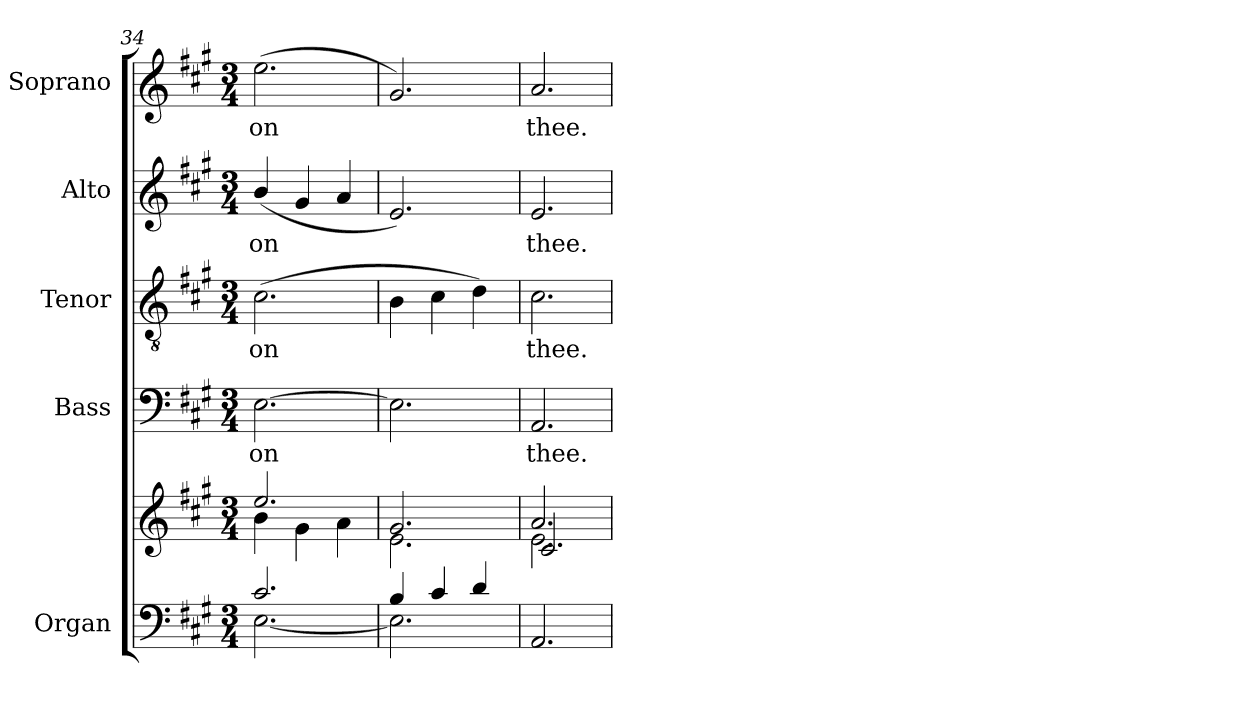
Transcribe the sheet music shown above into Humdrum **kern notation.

**kern	**kern	**kern	**text	**kern	**text	**kern	**text	**kern	**text
*part5	*part5	*part4	*part4	*part3	*part3	*part2	*part2	*part1	*part1
*staff6	*staff5	*staff4	*staff4	*staff3	*staff3	*staff2	*staff2	*staff1	*staff1
*I"Organ	*	*I"Bass	*	*I"Tenor	*	*I"Alto	*	*I"Soprano	*
*	*	*I'B	*	*I'T	*	*I'A	*	*I'S	*
*clefF4	*clefG2	*clefF4	*	*clefGv2	*	*clefG2	*	*clefG2	*
*k[f#c#g#]	*k[f#c#g#]	*k[f#c#g#]	*	*k[f#c#g#]	*	*k[f#c#g#]	*	*k[f#c#g#]	*
*A:	*A:	*A:	*	*A:	*	*A:	*	*A:	*
*M3/4	*M3/4	*M3/4	*	*M3/4	*	*M3/4	*	*M3/4	*
=34	=34	=34	=34	=34	=34	=34	=34	=34	=34
*^	*^	*	*	*	*	*	*	*	*
!	!	!	!	!	!LO:LY:b	!	!LO:LY:b	!	!LO:LY:b	!	!LO:LY:b
2.c#	[2.E	2.ee/	4b	[2.E	-on	(>2.c#	-on	(<4b/	-on	(<2.ee	-on
.	.	.	4g#\	.	.	.	.	4g#	.	.	.
.	.	.	4a\	.	.	.	.	4a	.	.	.
=35	=35	=35	=35	=35	=35	=35	=35	=35	=35	=35	=35
4B/	2.E]	2.g#	2.e	2.E]	.	4B	.	2.e)	.	2.g#)	.
4c#/	.	.	.	.	.	4c#	.	.	.	.	.
4d/	.	.	.	.	.	4d)	.	.	.	.	.
*v	*v	*	*	*	*	*	*	*	*	*	*
=36	=36	=36	=36	=36	=36	=36	=36	=36	=36	=36
*	*	*^	*	*	*	*	*	*	*	*
!	!	!	!	!	!LO:LY:b	!	!LO:LY:b	!	!LO:LY:b	!	!LO:LY:b
2.AA	2.a	2.e	2.c#/	2.AA	thee.	2.c#	thee.	2.e	thee.	2.a	thee.
*	*v	*v	*v	*	*	*	*	*	*	*	*
=	=	=	=	=	=	=	=	=	=
*-	*-	*-	*-	*-	*-	*-	*-	*-	*-
